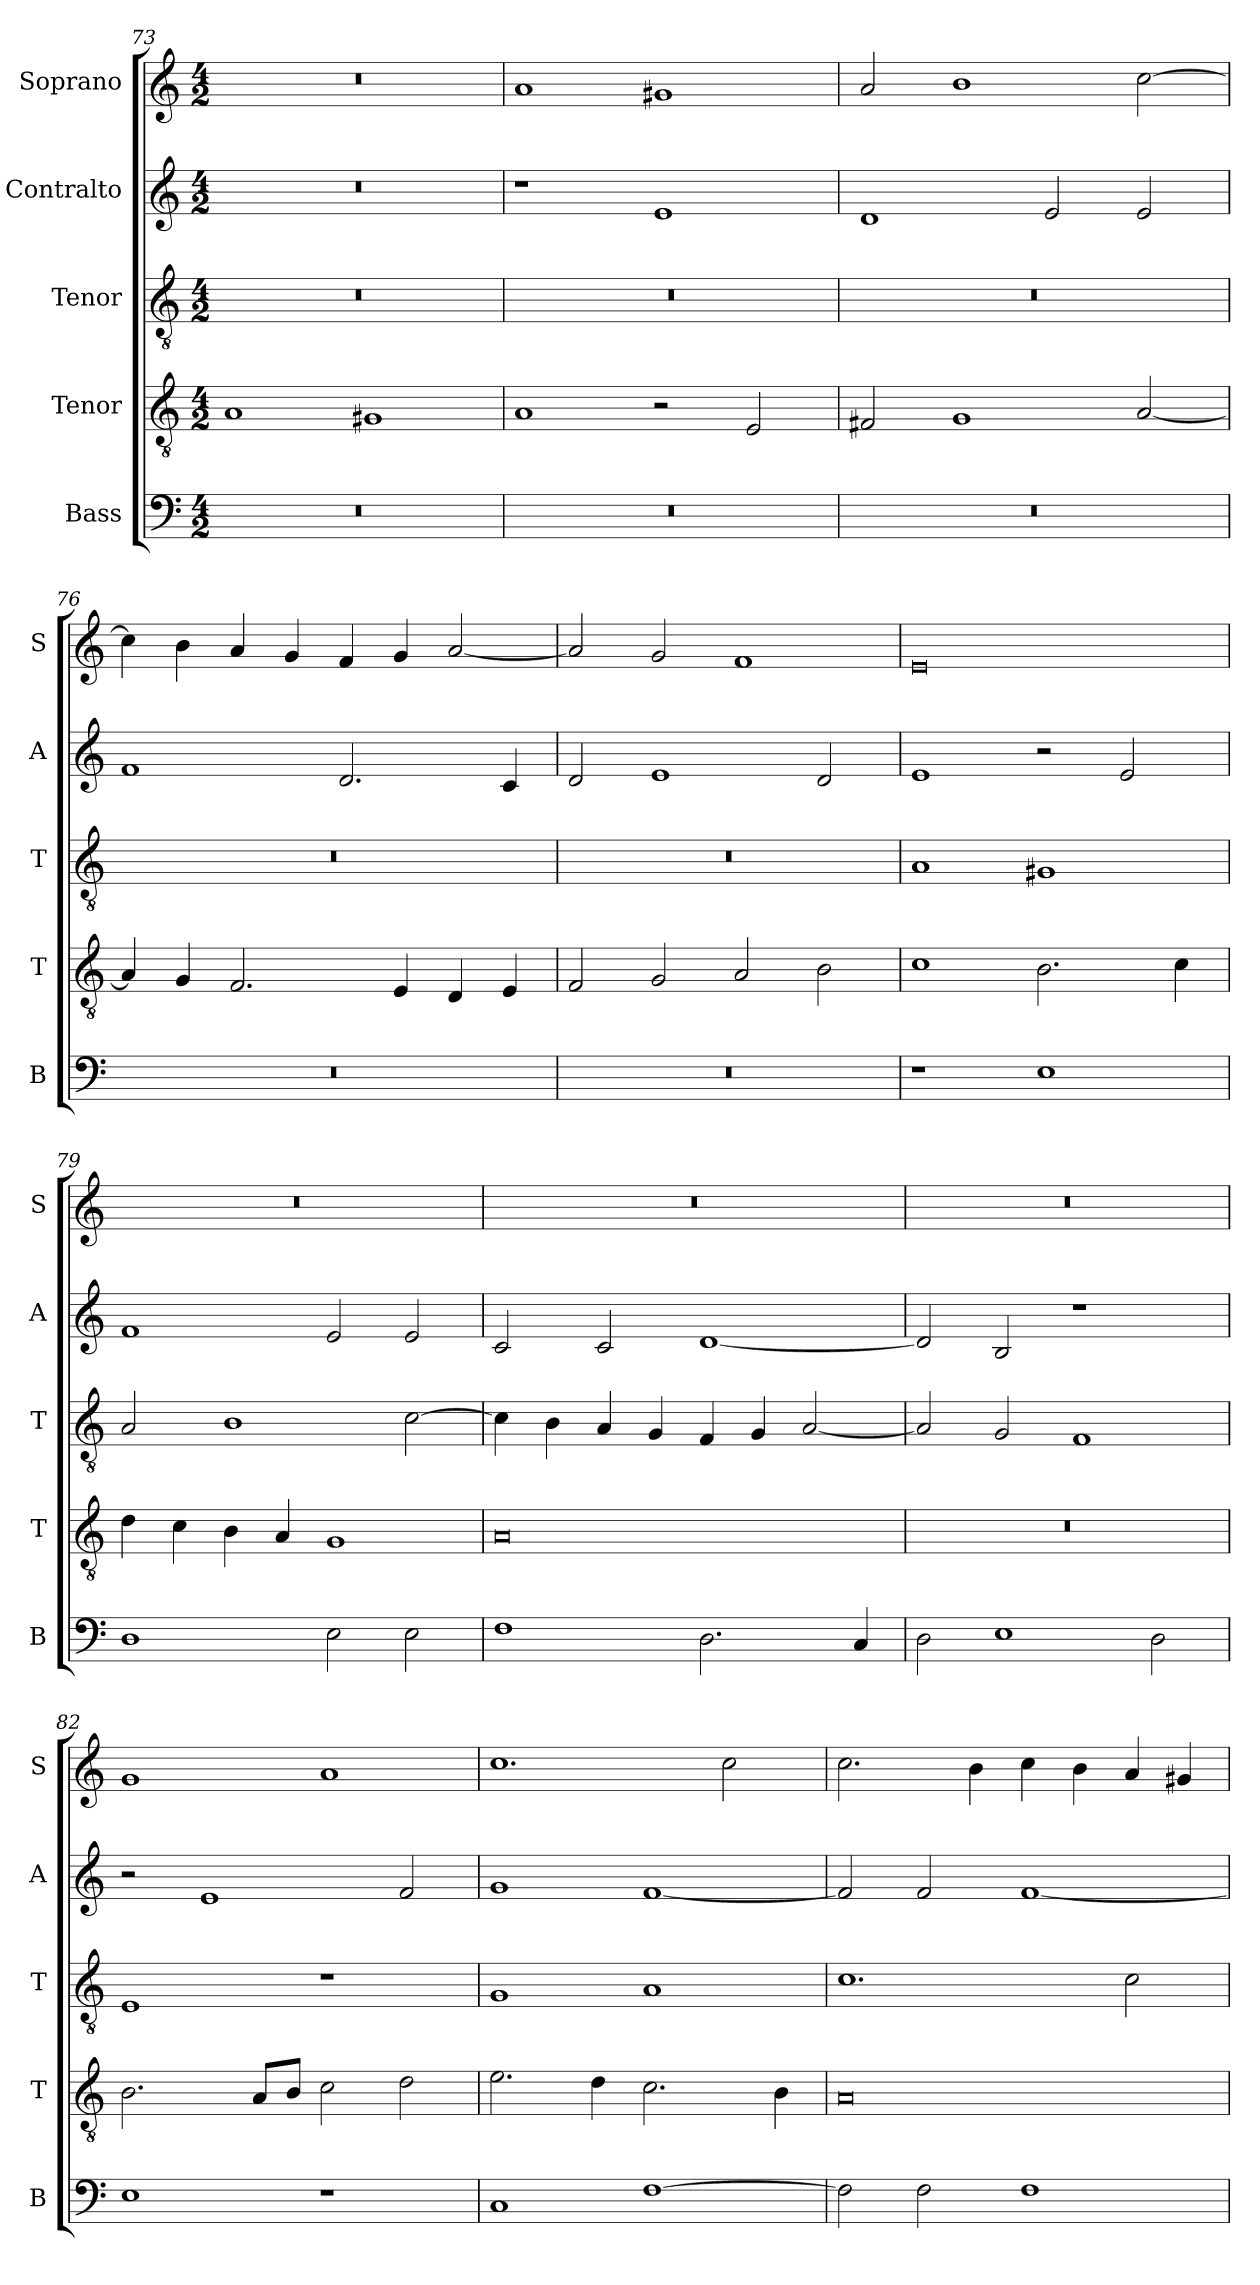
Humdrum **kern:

**kern	**kern	**kern	**kern	**kern
*part5	*part4	*part3	*part2	*part1
*staff5	*staff4	*staff3	*staff2	*staff1
*I"Bass	*I"Tenor	*I"Tenor	*I"Contralto	*I"Soprano
*I'B	*I'T	*I'T	*I'A	*I'S
*clefF4	*clefGv2	*clefGv2	*clefG2	*clefG2
*k[]	*k[]	*k[]	*k[]	*k[]
*E:phr	*E:phr	*E:phr	*E:phr	*E:phr
*M4/2	*M4/2	*M4/2	*M4/2	*M4/2
=73	=73	=73	=73	=73
0r	1A	0r	0r	0r
.	1G#X	.	.	.
=74	=74	=74	=74	=74
0r	1A	0r	1r	1a
.	2r	.	1e	1g#X
.	2E	.	.	.
=75	=75	=75	=75	=75
0r	2F#X	0r	1d	2a
.	1G	.	.	1b
.	.	.	2e	.
.	[2A	.	2e	[2cc
=76	=76	=76	=76	=76
0r	4A]	0r	1f	4cc]
.	4G	.	.	4b
.	2.F	.	.	4a
.	.	.	.	4g
.	.	.	2.d	4f
.	4E	.	.	4g
.	4D	.	.	[2a
.	4E	.	4c	.
=77	=77	=77	=77	=77
0r	2F	0r	2d	2a]
.	2G	.	1e	2g
.	2A	.	.	1f
.	2B	.	2d	.
=78	=78	=78	=78	=78
1r	1c	1A	1e	0e
1E	2.B	1G#X	2r	.
.	.	.	2e	.
.	4c	.	.	.
=79	=79	=79	=79	=79
1D	4d	2A	1f	0r
.	4c	.	.	.
.	4B	1B	.	.
.	4A	.	.	.
2E	1G	.	2e	.
2E	.	[2c	2e	.
=80	=80	=80	=80	=80
1F	0A	4c]	2c	0r
.	.	4B	.	.
.	.	4A	2c	.
.	.	4G	.	.
2.D	.	4F	[1d	.
.	.	4G	.	.
.	.	[2A	.	.
4C	.	.	.	.
=81	=81	=81	=81	=81
2D	0r	2A]	2d]	0r
1E	.	2G	2B	.
.	.	1F	1r	.
2D	.	.	.	.
=82	=82	=82	=82	=82
1E	2.B	1E	2r	1g
.	.	.	1e	.
.	8A/L	.	.	.
.	8B/J	.	.	.
1r	2c	1r	.	1a
.	2d	.	2f	.
=83	=83	=83	=83	=83
1C	2.e	1G	1g	1.cc
.	4d	.	.	.
[1F	2.c	1A	[1f	.
.	.	.	.	2cc
.	4B	.	.	.
=84	=84	=84	=84	=84
2F]	0A	1.c	2f]	2.cc
2F	.	.	2f	.
.	.	.	.	4b
1F	.	.	[1f	4cc
.	.	.	.	4b
.	.	2c	.	4a
.	.	.	.	4g#X
=	=	=	=	=
*-	*-	*-	*-	*-
